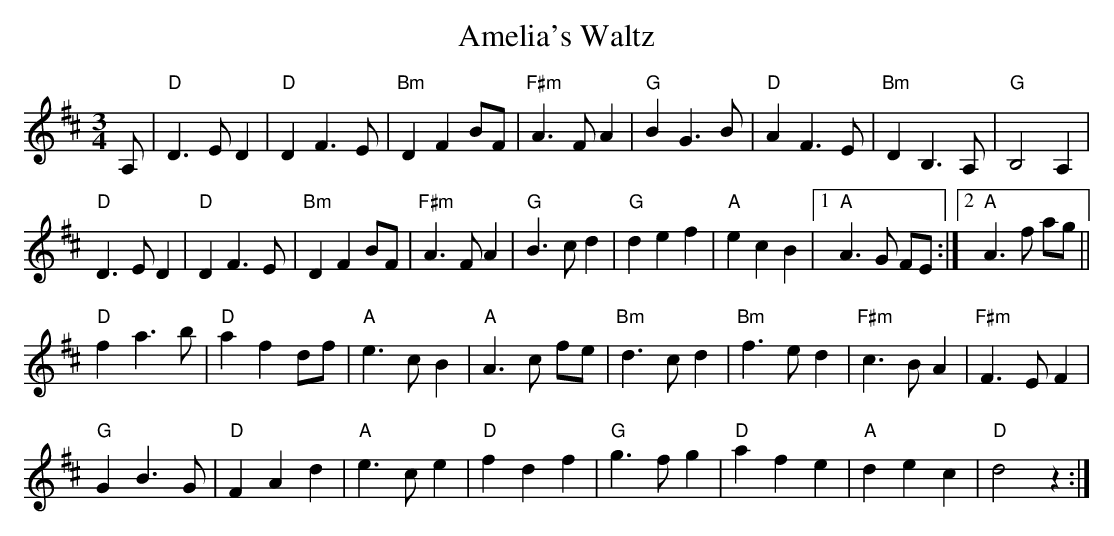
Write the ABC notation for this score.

X:1
T:Amelia's Waltz
M:3/4
K:D
L:1/8
A,|"D"D3 E D2|"D"D2 F3 E|"Bm"D2 F2 BF|"F#m"A3 F A2|\
"G"B2 G3 B|"D"A2 F3 E|"Bm"D2 B,3 A,|"G"B,4 A,2 |
"D"D3 E D2|"D"D2 F3 E|"Bm"D2 F2 BF|"F#m"A3 F A2|\
"G"B3 c d2|"G"d2 e2 f2|"A"e2 c2 B2|1 "A"A3 G FE :|2 "A"A3 f ag ||
"D"f2 a3 b|"D"a2 f2 df|"A"e3 c B2|"A"A3 c fe|\
"Bm"d3 c d2|"Bm"f3 e d2|"F#m"c3 B A2|"F#m"F3 E F2|
"G"G2 B3 G|"D"F2 A2 d2|"A"e3 c e2|"D"f2 d2 f2|\
"G"g3 f g2|"D"a2 f2 e2|"A"d2 e2 c2|"D"d4 z2 :|
